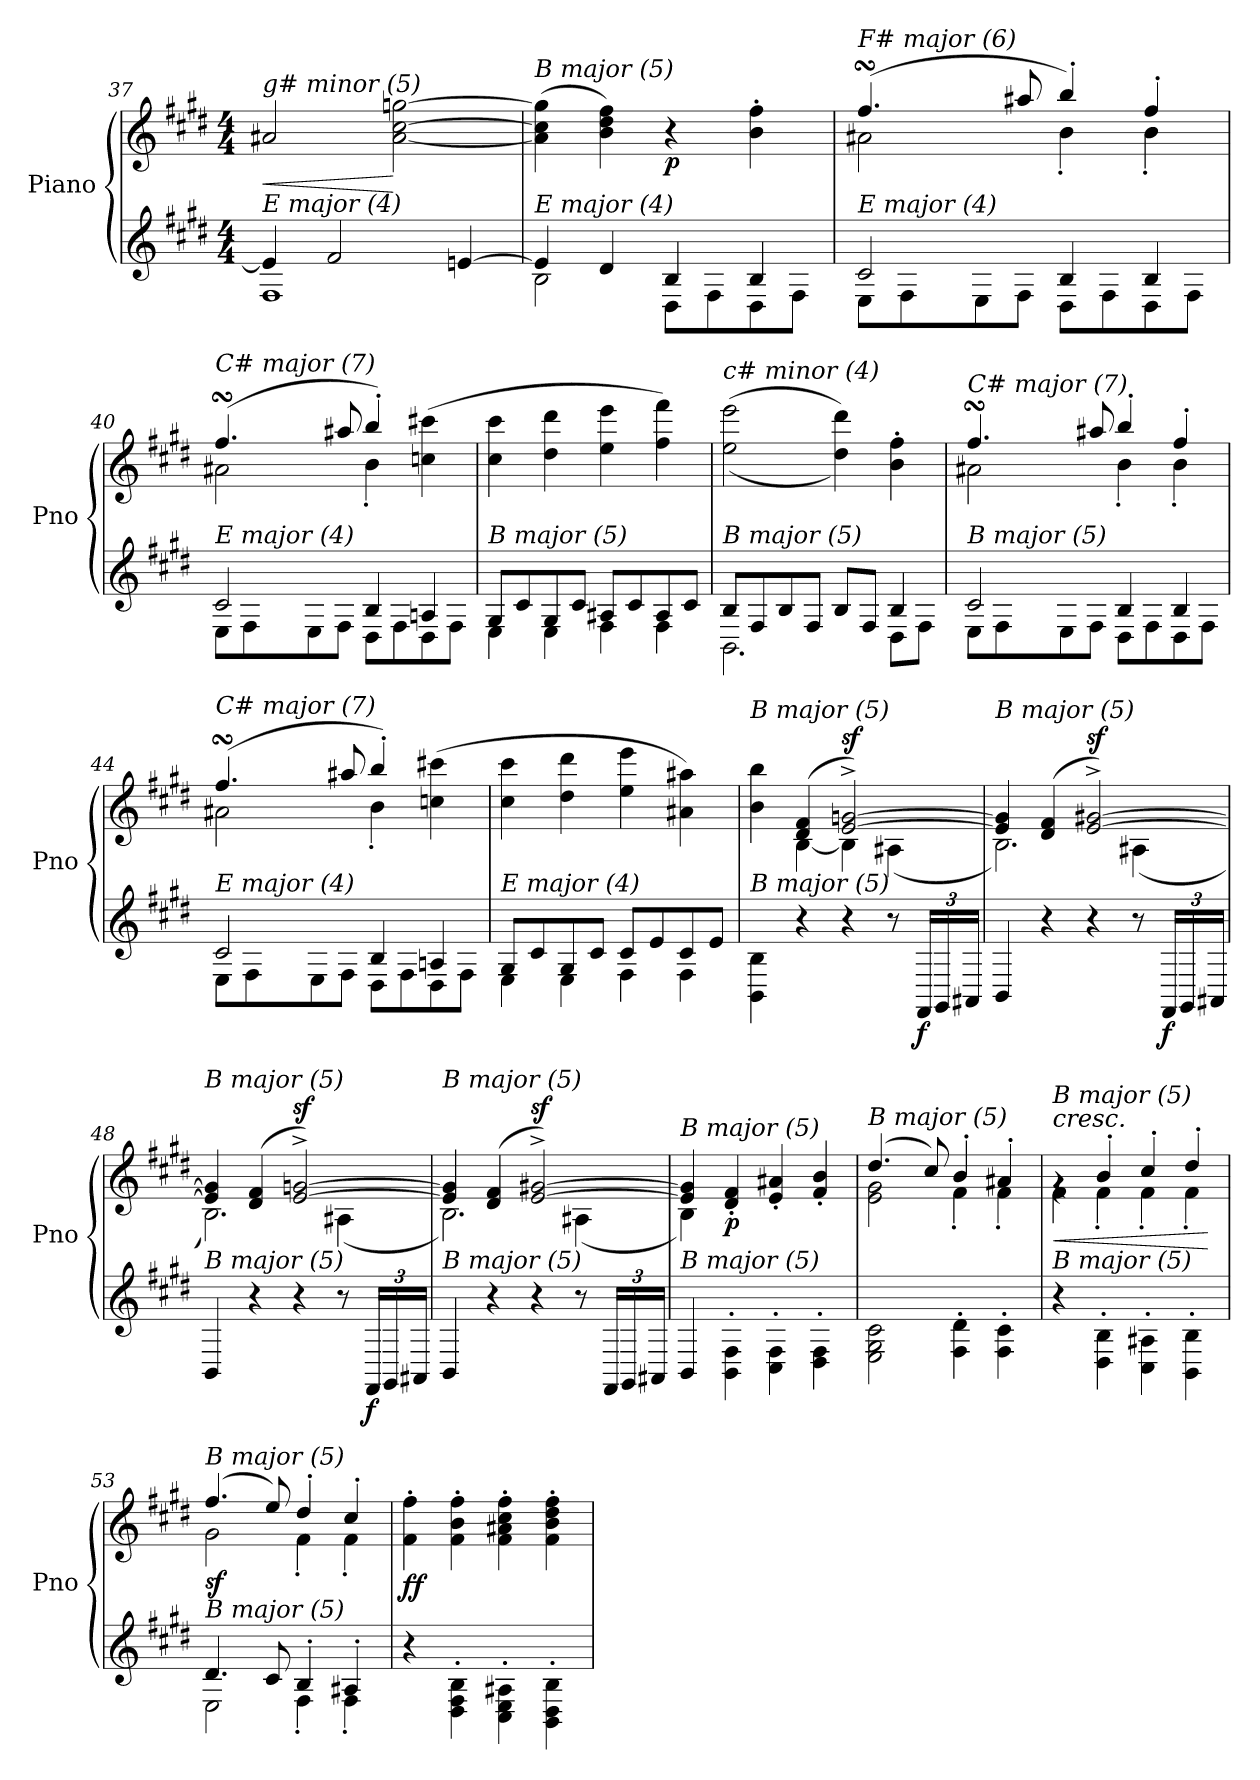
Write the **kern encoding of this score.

**kern	**kern	**dynam
*part1	*part1	*part1
*staff2	*staff1	*staff1/2
*I"Piano	*	*
*I'Pno	*	*
*clefG2	*clefG2	*
*k[f#c#g#d#]	*k[f#c#g#d#]	*
*M4/4	*M4/4	*
=37	=37	=37
*^	*	*
!	!	!LO:TX:i:t=g# minor (5)	!
!LO:TX:i:t=E major (4)	!	!	!
!	!	!	!LO:HP:b
4e#/]	1F#	2a#X/	<
2f#/	.	.	.
.	.	[2a#\ [2cc#\ [2ggn\	[
[4en/	.	.	.
=38	=38	=38	=38
!	!	!LO:TX:i:t=B major (5)	!
!LO:TX:i:t=E major (4)	!	!	!
4e/]	2B\	(4a#\] 4cc#\] 4gg\]	.
4d#/	.	4b\ 4dd#\ 4ff#\)	.
!	!	!	!LO:DY:b
4B/	8D#\L	4r	p
.	8F#\	.	.
4B/	8D#\	4b\' 4ff#\'	.
.	8F#\J	.	.
=39	=39	=39	=39
*	*^	*^	*
*	*	*	*	*^	*
!	!	!	!LO:TX:i:t=F# major (6)	!	!	!
!LO:TX:i:t=E major (4)	!	!	!	!	!	!
8ryy	2c#/	8E\L	(4.ff#sSSS/	2a#X\	8ryy	.
*	*	*	*	*	*Xtuplet	*
4ryy	.	8F#\	.	.	24gg#!LLyy	.
.	.	.	.	.	24ff#!yy	.
.	.	.	.	.	24ee#X!iJJyy	.
.	.	8E\	.	.	8ff#!yy	.
2ryy	.	8F#\J	8aa#X/	.	2ryy	.
.	4B/	8D#\L	4bb'/)	4b'\	.	.
.	.	8F#\	.	.	.	.
.	4B/	8D#\	4ff#'/	4b'\	.	.
8ryy	.	8F#\J	.	.	8ryy	.
=40	=40	=40	=40	=40	=40	=40
*	*	*^	*	*	*	*
!	!	!	!	!LO:TX:i:t=C# major (7)	!	!	!
!LO:TX:i:t=E major (4)	!	!	!	!	!	!	!
2.ryy	8ryy	2c#/	8E\L	(4.ff#sSSS/	2a#X\	8ryy	.
.	4ryy	.	8F#\	.	.	24gg#!LLyy	.
.	.	.	.	.	.	24ff#!yy	.
.	.	.	.	.	.	24ee#X!iJJyy	.
.	.	.	8E\	.	.	8ff#!yy	.
.	2ryy	.	8F#\J	8aa#X/	.	2ryy	.
.	.	4B/	8D#\L	4bb'/)	4b'\	.	.
.	.	.	8F#\	.	.	.	.
4ryy	.	4An/	8D#\	(>4ccnj\ 4ccc#Xj\	4ryy	.	.
.	8ryy	.	8F#\J	.	.	8ryy	.
!!LO:LB:g=z
=41	=41	=41	=41	=41	=41	=41	=41
!	!	!	!	!LO:TX:i:t=c# minor (4)	!	!	!
!LO:TX:i:t=B major (5)	!	!	!	!	!	!	!
*	*v	*v	*v	*	*	*	*
*	*	*v	*v	*v	*
8G#/L	4E\	4cc#\ 4ccc#\	.
8c#/	.	.	.
8G#/	4E\	4dd#\ 4ddd#\	.
8c#/J	.	.	.
8A#X/L	4F#\	4ee\ 4eee\	.
8c#/	.	.	.
8A#/	4F#\	4ff#\ 4fff#\)	.
8c#/J	.	.	.
=42	=42	=42	=42
!	!	!LO:TX:i:t=c# minor (4)	!
!LO:TX:i:t=B major (5)	!	!	!
8B/L	2.BB\	((2ee\ 2eee\	.
8F#/	.	.	.
8B/	.	.	.
8F#/J	.	.	.
8B/L	.	4dd#\ 4ddd#\))	.
8F#/J	.	.	.
4B/	8D#\L	4b\' 4ff#\'	.
.	8F#\J	.	.
=43	=43	=43	=43
*	*^	*^	*
*	*	*	*	*^	*
!	!	!	!LO:TX:i:t=C# major (7)	!	!	!
!LO:TX:i:t=B major (5)	!	!	!	!	!	!
8ryy	2c#/	8E\L	4.ff#sSSS/	2a#X\	8ryy	.
4ryy	.	8F#\	.	.	24gg#!LLyy	.
.	.	.	.	.	24ff#!yy	.
.	.	.	.	.	24ee#X!iJJyy	.
.	.	8E\	.	.	8ff#!yy	.
2ryy	.	8F#\J	8aa#X/	.	2ryy	.
.	4B/	8D#\L	4bb'/	4b'\	.	.
.	.	8F#\	.	.	.	.
.	4B/	8D#\	4ff#'/	4b'\	.	.
8ryy	.	8F#\J	.	.	8ryy	.
=44	=44	=44	=44	=44	=44	=44
*	*	*^	*	*	*	*
!	!	!	!	!LO:TX:i:t=C# major (7)	!	!	!
!LO:TX:i:t=E major (4)	!	!	!	!	!	!	!
2.ryy	8ryy	2c#/	8E\L	(4.ff#sSSS/	2a#X\	8ryy	.
.	4ryy	.	8F#\	.	.	24gg#!LLyy	.
.	.	.	.	.	.	24ff#!yy	.
.	.	.	.	.	.	24ee#X!iJJyy	.
.	.	.	8E\	.	.	8ff#!yy	.
.	2ryy	.	8F#\J	8aa#X/	.	2ryy	.
.	.	4B/	8D#\L	4bb'/)	4b'\	.	.
.	.	.	8F#\	.	.	.	.
4ryy	.	4An/	8D#\	(>4ccnj\ 4ccc#Xj\	4ryy	.	.
.	8ryy	.	8F#\J	.	.	8ryy	.
=45	=45	=45	=45	=45	=45	=45	=45
!	!	!	!	!LO:TX:i:t=B major (5)	!	!	!
!LO:TX:i:t=E major (4)	!	!	!	!	!	!	!
*	*v	*v	*v	*	*	*	*
*	*	*v	*v	*v	*
8G#/L	4E\	4cc#\ 4ccc#\	.
8c#/	.	.	.
8G#/	4E\	4dd#\ 4ddd#\	.
8c#/J	.	.	.
8c#/L	4F#\	4ee\ 4eee\	.
8e/	.	.	.
8c#/	4F#\	4a#X\ 4aa#X\)	.
8e/J	.	.	.
!!LO:LB:g=z
=46	=46	=46	=46
*	*	*^	*
!	!	!LO:TX:i:t=B major (5)	!	!
!LO:TX:i:t=B major (5)	!	!	!	!
4ryy	4BB\ 4B\	4b\ 4bb\	4ryy	.
2.ryy	4r	(4d#/ 4f#/	[4B\	.
!	!	!	!	!LO:DY:a
.	4r	[2e/^ [2gn/^)	4B\]	sf
.	8r	.	(4A#X\	.
*	*Xbrackettup	*	*	*
!	!	!	!	!LO:DY:b=2
.	24FF#/LL	.	.	f
.	24GG#/	.	.	.
.	24AA#X/JJ	.	.	.
=47	=47	=47	=47	=47
!	!	!LO:TX:i:t=B major (5)	!	!
!LO:TX:i:t=B major (5)	!	!	!	!
*v	*v	*	*	*
4BB/	4e/] 4g/]	2.B\)	.
4r	(4d#/ 4f#/	.	.
!	!	!	!LO:DY:a
4r	[2e/^ [2g#X/^)	.	sf
8r	.	(4A#X\	.
!	!	!	!LO:DY:b=2
24FF#/LL	.	.	f
24GG#/	.	.	.
24AA#X/JJ	.	.	.
=48	=48	=48	=48
!	!LO:TX:i:t=B major (5)	!	!
!LO:TX:i:t=B major (5)	!	!	!
4BB/	4e/] 4g#/]	2.B\)	.
4r	(4d#/ 4f#/	.	.
!	!	!	!LO:DY:a
4r	[2e/^ [2gn/^)	.	sf
8r	.	(4A#X\	.
!	!	!	!LO:DY:b=2
24FF#/LL	.	.	f
24GG#/	.	.	.
24AA#X/JJ	.	.	.
=49	=49	=49	=49
!	!LO:TX:i:t=B major (5)	!	!
!LO:TX:i:t=B major (5)	!	!	!
4BB/	4e/] 4g/]	2.B\)	.
4r	(4d#/ 4f#/	.	.
!	!	!	!LO:DY:a
4r	[2e/^ [2g#X/^)	.	sf
8r	.	(4A#X\	.
24FF#/LL	.	.	.
24GG#/	.	.	.
24AA#X/JJ	.	.	.
=50	=50	=50	=50
*^	*	*	*
!	!	!LO:TX:i:t=B major (5)	!	!
!LO:TX:i:t=B major (5)	!	!	!	!
4ryy	4BB/	4e/] 4g#/]	4B\)	.
!	!	!	!	!LO:DY:b
2.ryy	4BB\' 4F#\'	4d#/' 4f#/'	2.ryy	p
.	4C#\' 4F#\'	4e/' 4a#X/'	.	.
.	4D#\' 4F#\'	4f#/' 4b/'	.	.
!!LO:LB:g=z	!!
=51	=51	=51	=51	=51
!	!	!LO:TX:i:t=B major (5)	!	!
!LO:TX:i:t=B major (5)	!	!	!	!
*v	*v	*	*	*
2E\ 2G#\ 2c#\	(4.dd#/	2e\ 2g#\	.
.	8cc#/)	.	.
4F#\' 4d#\'	4b'/	4f#'\	.
4F#\' 4c#\'	4a#X'/	4f#'\	.
=52	=52	=52	=52
!	!LO:TX:a:i:t=cresc.	!	!
!	!LO:TX:i:t=B major (5)	!	!
!LO:TX:i:t=B major (5)	!	!	!
!	!	!	!LO:HP:b
4r	4rg	4f#\	<
4D#\' 4B\'	4b'/	4f#'\	.
4C#\' 4A#X\'	4cc#'/	4f#'\	.
4BB\' 4B\'	4dd#'/	4f#'\	.
*	*v	*v	*
.	.	[
=53	=53	=53
*^	*^	*
!	!	!LO:TX:i:t=B major (5)	!	!
!LO:TX:i:t=B major (5)	!	!	!	!
!	!	!	!	!LO:DY:b
4.d#/	2E\	(4.ff#/	2g#\	sf
8c#/	.	8ee/)	.	.
4B'/	4F#'\	4dd#'/	4f#'\	.
4A#X'/	4F#'\	4cc#'/	4f#'\	.
=54	=54	=54	=54	=54
!	!	!LO:TX:i:t=B major (5)	!	!
!LO:TX:i:t=B major (5)	!	!	!	!
!	!	!	!	!LO:DY:b
*v	*v	*	*	*
*	*v	*v	*
4r	4f#\' 4ff#\'	ff
4D#\' 4F#\' 4B\'	4f#\' 4b\' 4ff#\'	.
4C#\' 4E\' 4A#X\'	4f#\' 4a#X\' 4cc#\' 4ff#\'	.
4BB\' 4D#\' 4B\'	4f#\' 4b\' 4dd#\' 4ff#\'	.
=	=	=
*-	*-	*-
